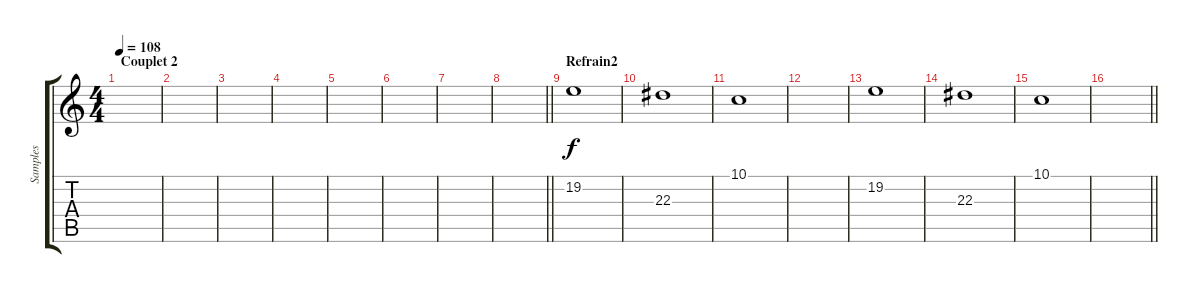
\track ("Samples" "Samples") {instrument lead2sawtooth}
\staff {score tabs}
\tuning (D4 A3 F3 C3 G2 C2) {hide}
\ts (4 4)
\section ("" "Couplet 2")
\tempo 108
\clef g2
\ks c
|
|
|
|
|
|
|
\barLineRight lightlight
|
\section ("" "Refrain2")
19.2.1 |
22.3.1 |
10.1.1 |
|
19.2.1 |
22.3.1 |
10.1.1 |
\barLineRight lightlight
